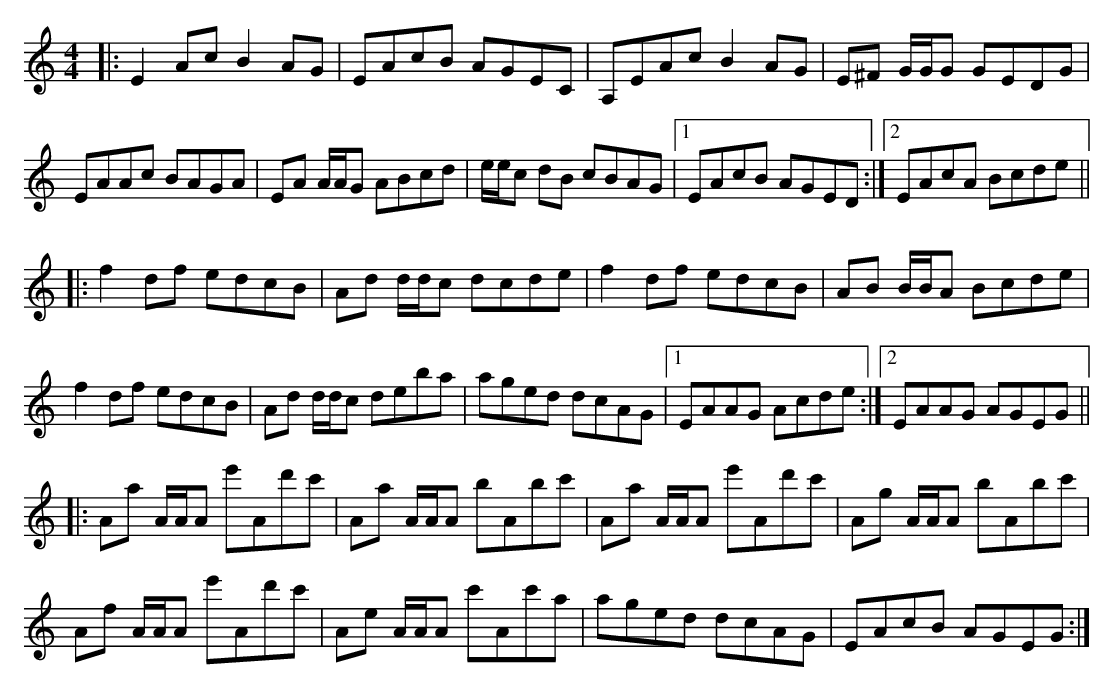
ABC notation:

X:1
M:4/4
K:Amin
|:E2 Ac B2 AG|EAcB AGEC|A,EAc B2 AG|E^F G/G/G GEDG|
EAAc BAGA|EA A/A/G ABcd|e/e/c dB cBAG|1 EAcB AGED:|2 EAcA Bcde||
|:f2 df edcB|Ad d/d/c dcde|f2 df edcB|AB B/B/A Bcde|
f2 df edcB|Ad d/d/c deba|aged dcAG|1 EAAG Acde:|2 EAAG AGEG||
|:Aa A/A/A e'Ad'c'|Aa A/A/A bAbc'|Aa A/A/A e'Ad'c'|Ag A/A/A bAbc'|
Af A/A/A e'Ad'c'|Ae A/A/A c'Ac'a|aged dcAG|EAcB AGEG:|
